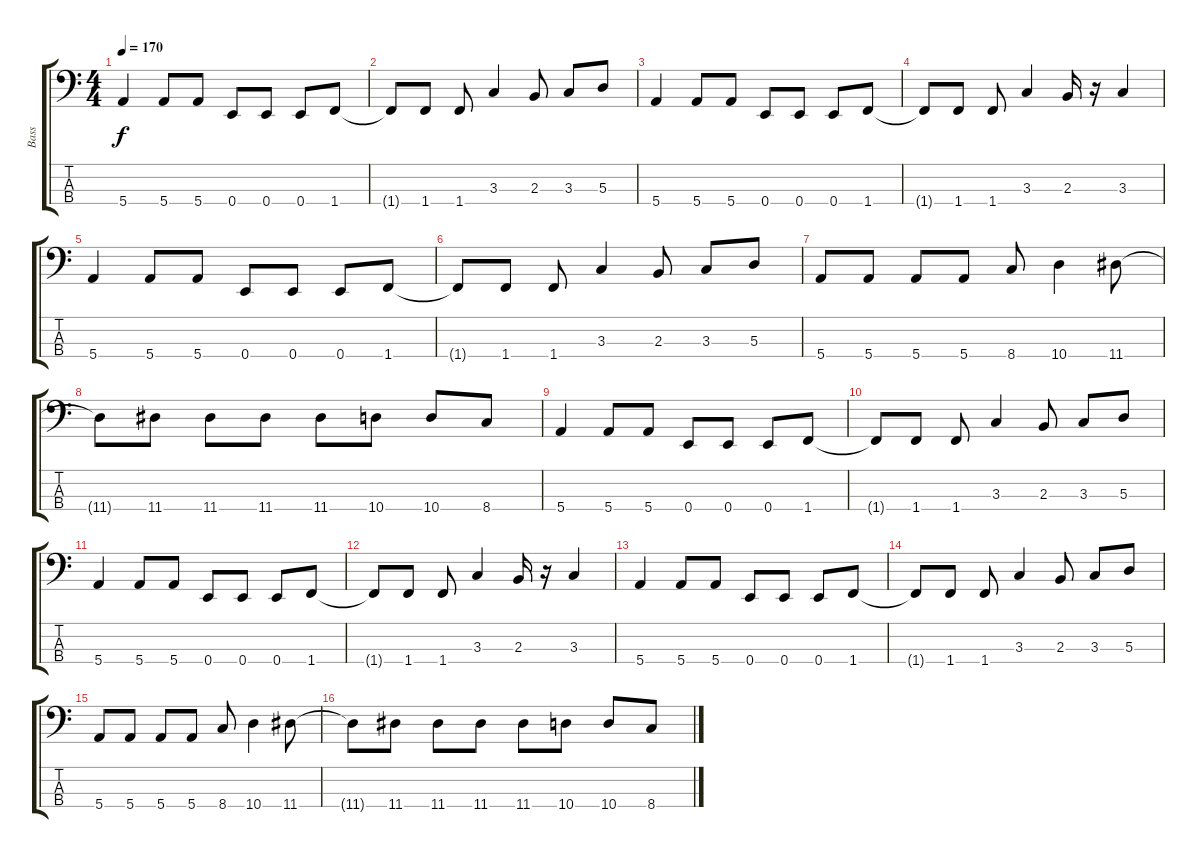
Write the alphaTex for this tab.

\track ("Bass" "Bass") {instrument electricbasspick}
\staff {score tabs}
\tuning (G2 D2 A1 E1) {hide}
\ts (4 4)
\tempo 170
\clef f4
\ks c
5.4.4{dy f} 5.4.8 5.4.8 0.4.8 0.4.8 0.4.8 1.4.8 |
1.4{t}.8 1.4.8 1.4.8 3.3.4 2.3.8 3.3.8 5.3.8 |
5.4.4 5.4.8 5.4.8 0.4.8 0.4.8 0.4.8 1.4.8 |
1.4{t}.8 1.4.8 1.4.8 3.3.4 2.3.16 r.16 3.3.4 |
5.4.4 5.4.8 5.4.8 0.4.8 0.4.8 0.4.8 1.4.8 |
1.4{t}.8 1.4.8 1.4.8 3.3.4 2.3.8 3.3.8 5.3.8 |
5.4.8 5.4.8 5.4.8 5.4.8 8.4.8 10.4.4 11.4.8 |
11.4{t}.8 11.4.8 11.4.8 11.4.8 11.4.8 10.4.8 10.4.8 8.4.8 |
5.4.4 5.4.8 5.4.8 0.4.8 0.4.8 0.4.8 1.4.8 |
1.4{t}.8 1.4.8 1.4.8 3.3.4 2.3.8 3.3.8 5.3.8 |
5.4.4 5.4.8 5.4.8 0.4.8 0.4.8 0.4.8 1.4.8 |
1.4{t}.8 1.4.8 1.4.8 3.3.4 2.3.16 r.16 3.3.4 |
5.4.4 5.4.8 5.4.8 0.4.8 0.4.8 0.4.8 1.4.8 |
1.4{t}.8 1.4.8 1.4.8 3.3.4 2.3.8 3.3.8 5.3.8 |
5.4.8 5.4.8 5.4.8 5.4.8 8.4.8 10.4.4 11.4.8 |
11.4{t}.8 11.4.8 11.4.8 11.4.8 11.4.8 10.4.8 10.4.8 8.4.8
